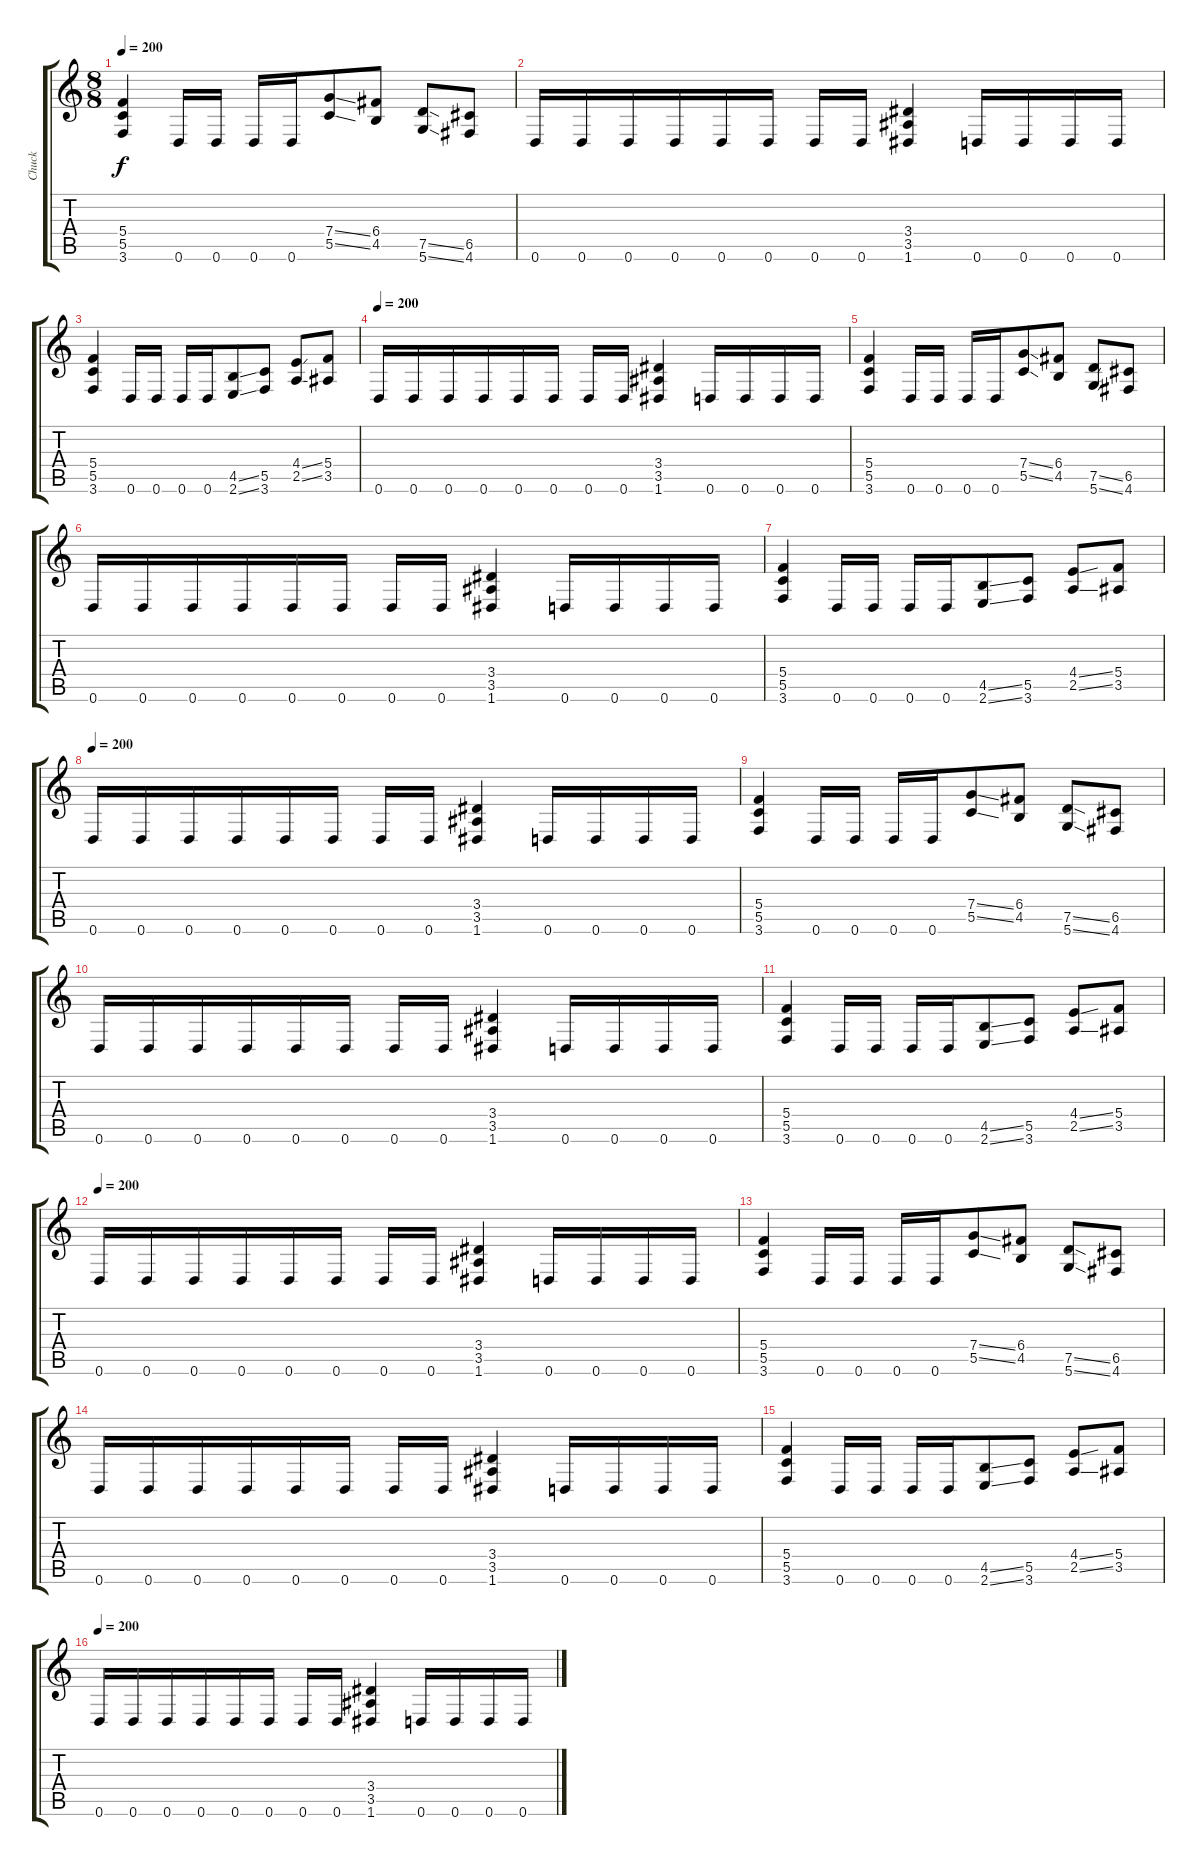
\track ("Chuck" "Chuck") {instrument distortionguitar}
\staff {score tabs}
\tuning (D4 A3 F3 C3 G2 D2) {hide}
\ts (8 8)
\tempo 200
\clef g2
\ks c
(5.4 5.5 3.6).4{dy f} 0.6.16 0.6.16 0.6.16 0.6.16 (7.4{ss} 5.5{ss}).8 (6.4 4.5).8 (7.5{ss} 5.6{ss}).8 (6.5 4.6).8 |
0.6.16 0.6.16 0.6.16 0.6.16 0.6.16 0.6.16 0.6.16 0.6.16 (3.4 3.5 1.6).4 0.6.16 0.6.16 0.6.16 0.6.16 |
(5.4 5.5 3.6).4 0.6.16 0.6.16 0.6.16 0.6.16 (4.5{ss} 2.6{ss}).8 (5.5 3.6).8 (4.4{ss} 2.5{ss}).8 (5.4 3.5).8 |
\tempo 200
0.6.16 0.6.16 0.6.16 0.6.16 0.6.16 0.6.16 0.6.16 0.6.16 (3.4 3.5 1.6).4 0.6.16 0.6.16 0.6.16 0.6.16 |
(5.4 5.5 3.6).4 0.6.16 0.6.16 0.6.16 0.6.16 (7.4{ss} 5.5{ss}).8 (6.4 4.5).8 (7.5{ss} 5.6{ss}).8 (6.5 4.6).8 |
0.6.16 0.6.16 0.6.16 0.6.16 0.6.16 0.6.16 0.6.16 0.6.16 (3.4 3.5 1.6).4 0.6.16 0.6.16 0.6.16 0.6.16 |
(5.4 5.5 3.6).4 0.6.16 0.6.16 0.6.16 0.6.16 (4.5{ss} 2.6{ss}).8 (5.5 3.6).8 (4.4{ss} 2.5{ss}).8 (5.4 3.5).8 |
\tempo 200
0.6.16 0.6.16 0.6.16 0.6.16 0.6.16 0.6.16 0.6.16 0.6.16 (3.4 3.5 1.6).4 0.6.16 0.6.16 0.6.16 0.6.16 |
(5.4 5.5 3.6).4 0.6.16 0.6.16 0.6.16 0.6.16 (7.4{ss} 5.5{ss}).8 (6.4 4.5).8 (7.5{ss} 5.6{ss}).8 (6.5 4.6).8 |
0.6.16 0.6.16 0.6.16 0.6.16 0.6.16 0.6.16 0.6.16 0.6.16 (3.4 3.5 1.6).4 0.6.16 0.6.16 0.6.16 0.6.16 |
(5.4 5.5 3.6).4 0.6.16 0.6.16 0.6.16 0.6.16 (4.5{ss} 2.6{ss}).8 (5.5 3.6).8 (4.4{ss} 2.5{ss}).8 (5.4 3.5).8 |
\tempo 200
0.6.16 0.6.16 0.6.16 0.6.16 0.6.16 0.6.16 0.6.16 0.6.16 (3.4 3.5 1.6).4 0.6.16 0.6.16 0.6.16 0.6.16 |
(5.4 5.5 3.6).4 0.6.16 0.6.16 0.6.16 0.6.16 (7.4{ss} 5.5{ss}).8 (6.4 4.5).8 (7.5{ss} 5.6{ss}).8 (6.5 4.6).8 |
0.6.16 0.6.16 0.6.16 0.6.16 0.6.16 0.6.16 0.6.16 0.6.16 (3.4 3.5 1.6).4 0.6.16 0.6.16 0.6.16 0.6.16 |
(5.4 5.5 3.6).4 0.6.16 0.6.16 0.6.16 0.6.16 (4.5{ss} 2.6{ss}).8 (5.5 3.6).8 (4.4{ss} 2.5{ss}).8 (5.4 3.5).8 |
\tempo 200
0.6.16 0.6.16 0.6.16 0.6.16 0.6.16 0.6.16 0.6.16 0.6.16 (3.4 3.5 1.6).4 0.6.16 0.6.16 0.6.16 0.6.16
